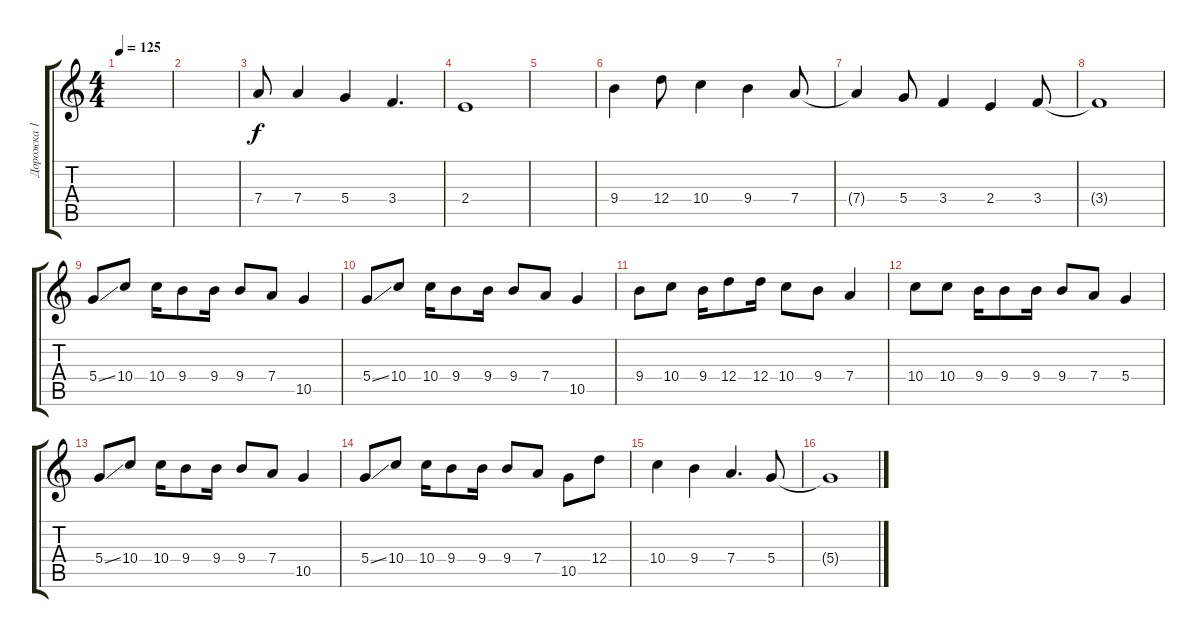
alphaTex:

\track ("Дорожка 1" "Дорожка 1") {instrument acousticguitarsteel}
\staff {score tabs}
\tuning (E4 B3 G3 D3 A2 E2) {hide}
\ts (4 4)
\tempo 125
\clef g2
\ks c
|
|
7.4.8 7.4.4 5.4.4 3.4.4{d} |
2.4.1 |
|
9.4.4 12.4.8 10.4.4 9.4.4 7.4.8 |
7.4{t}.4 5.4.8 3.4.4 2.4.4 3.4.8 |
3.4{t}.1 |
5.4{ss}.8 10.4.8 10.4.16 9.4.8 9.4.16 9.4.8 7.4.8 10.5.4 |
5.4{ss}.8 10.4.8 10.4.16 9.4.8 9.4.16 9.4.8 7.4.8 10.5.4 |
9.4.8 10.4.8 9.4.16 12.4.8 12.4.16 10.4.8 9.4.8 7.4.4 |
10.4.8 10.4.8 9.4.16 9.4.8 9.4.16 9.4.8 7.4.8 5.4.4 |
5.4{ss}.8 10.4.8 10.4.16 9.4.8 9.4.16 9.4.8 7.4.8 10.5.4 |
5.4{ss}.8 10.4.8 10.4.16 9.4.8 9.4.16 9.4.8 7.4.8 10.5.8 12.4.8 |
10.4.4 9.4.4 7.4.4{d} 5.4.8 |
5.4{t}.1
